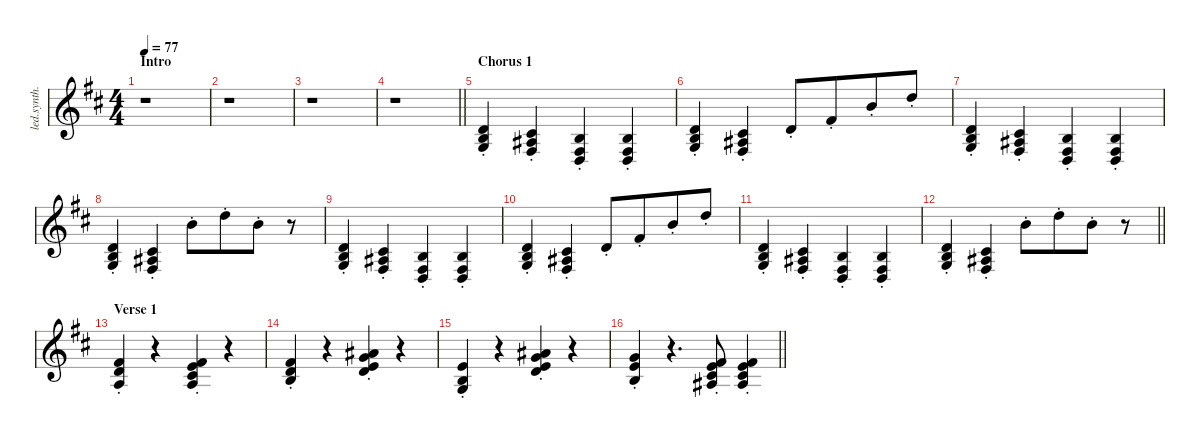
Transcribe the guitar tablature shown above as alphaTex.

\defaultSystemsLayout 4
\hideDynamics
\bracketExtendMode nobrackets
\otherSystemsTrackNameOrientation horizontal
\track ("Lead Synthesizer" "led.synth.") {defaultSystemsLayout 8 instrument lead7fifths}
\staff {score}
\tuning (E4 B3 G3 D3 A2 E2)
\ts (4 4)
\beaming (8 4 4)
\section ("" "Intro")
\tempo 77
\clef g2
\ks bminor
r.1{dy mf instrument lead7fifths beam Down} |
r.1{beam Down} |
r.1{beam Down} |
\barLineRight lightlight
r.1{beam Down} |
\section ("" "Chorus 1")
(5.4{st acc forcenatural} 7.3{st acc forcenatural} 0.2{st acc forcenatural}).4{beam Up} (4.4{st acc #} 3.3{st acc #} 2.2{st acc #}).4{beam Up} (0.2{st acc forcenatural} 4.4{st acc #} 5.5{st acc forcenatural}).4{beam Up} (5.5{st acc forcenatural} 4.4{st acc #} 0.2{st acc forcenatural}).4{beam Up} |
(0.2{st acc forcenatural} 7.3{st acc forcenatural} 5.4{st acc forcenatural}).4{beam Up} (4.4{st acc #} 3.3{st acc #} 2.2{st acc #}).4{beam Up} 3.2{st acc forcenatural}.8{beam Up} 2.1{st acc #}.8{beam Up} 7.1{st acc forcenatural}.8{beam Up} 10.1{st acc forcenatural}.8{beam Up} |
(0.2{st acc forcenatural} 7.3{st acc forcenatural} 5.4{st acc forcenatural}).4{beam Up} (4.4{st acc #} 3.3{st acc #} 2.2{st acc #}).4{beam Up} (0.2{st acc forcenatural} 5.5{st acc forcenatural} 4.4{st acc #}).4{beam Up} (0.2{st acc forcenatural} 4.4{st acc #} 5.5{st acc forcenatural}).4{beam Up} |
(5.4{st acc forcenatural} 7.3{st acc forcenatural} 0.2{st acc forcenatural}).4{beam Up} (2.2{st acc #} 3.3{st acc #} 4.4{st acc #}).4{beam Up} 7.1{st acc forcenatural}.8{beam Down} 10.1{st acc forcenatural}.8{beam Down} 7.1{st acc forcenatural}.8{beam Down} r.8{beam Down} |
(5.4{st acc forcenatural} 7.3{st acc forcenatural} 0.2{st acc forcenatural}).4{beam Up} (4.4{st acc #} 3.3{st acc #} 2.2{st acc #}).4{beam Up} (0.2{st acc forcenatural} 4.4{st acc #} 5.5{st acc forcenatural}).4{beam Up} (5.5{st acc forcenatural} 4.4{st acc #} 0.2{st acc forcenatural}).4{beam Up} |
(0.2{st acc forcenatural} 7.3{st acc forcenatural} 5.4{st acc forcenatural}).4{beam Up} (4.4{st acc #} 3.3{st acc #} 2.2{st acc #}).4{beam Up} 3.2{st acc forcenatural}.8{beam Up} 2.1{st acc #}.8{beam Up} 7.1{st acc forcenatural}.8{beam Up} 10.1{st acc forcenatural}.8{beam Up} |
(0.2{st acc forcenatural} 7.3{st acc forcenatural} 5.4{st acc forcenatural}).4{beam Up} (4.4{st acc #} 3.3{st acc #} 2.2{st acc #}).4{beam Up} (0.2{st acc forcenatural} 5.5{st acc forcenatural} 4.4{st acc #}).4{beam Up} (0.2{st acc forcenatural} 4.4{st acc #} 5.5{st acc forcenatural}).4{beam Up} |
\barLineRight lightlight
(5.4{st acc forcenatural} 7.3{st acc forcenatural} 0.2{st acc forcenatural}).4{beam Up} (2.2{st acc #} 3.3{st acc #} 4.4{st acc #}).4{beam Up} 7.1{st acc forcenatural}.8{beam Down} 10.1{st acc forcenatural}.8{beam Down} 7.1{st acc forcenatural}.8{beam Down} r.8{beam Down} |
\section ("" "Verse 1")
(2.1{st acc #} 3.2{st acc forcenatural} 2.3{st acc forcenatural}).4{beam Up} r.4{beam Up} (7.2{st acc #} 7.4{st acc forcenatural} 6.3{st acc #} 0.1{st acc forcenatural}).4{beam Up} r.4{beam Up} |
(2.1{st acc #} 3.2{st acc forcenatural} 4.3{st acc forcenatural}).4{beam Up} r.4{beam Up} (0.1{st acc forcenatural} 12.3{st acc forcenatural} 11.2{st acc #} 12.4{st acc forcenatural}).4{beam Up} r.4{beam Up} |
(0.1{st acc forcenatural} 0.2{st acc forcenatural} 0.3{st acc forcenatural}).4{beam Up} r.4{beam Up} (12.4{st acc forcenatural} 12.3{st acc forcenatural} 11.2{st acc #} 0.1{st acc forcenatural}).4{beam Up} r.4{beam Up} |
\barLineRight lightlight
(5.2{st acc forcenatural} 3.1{st acc forcenatural} 4.3{st acc forcenatural}).4{beam Up} r.4{d beam Up} (7.2{st acc #} 8.4{st acc #} 6.3{st acc #} 0.1{st acc forcenatural}).8{beam Up} (8.4{st acc #} 6.3{st acc #} 7.2{st acc #} 0.1{st acc forcenatural}).4{beam Up}
